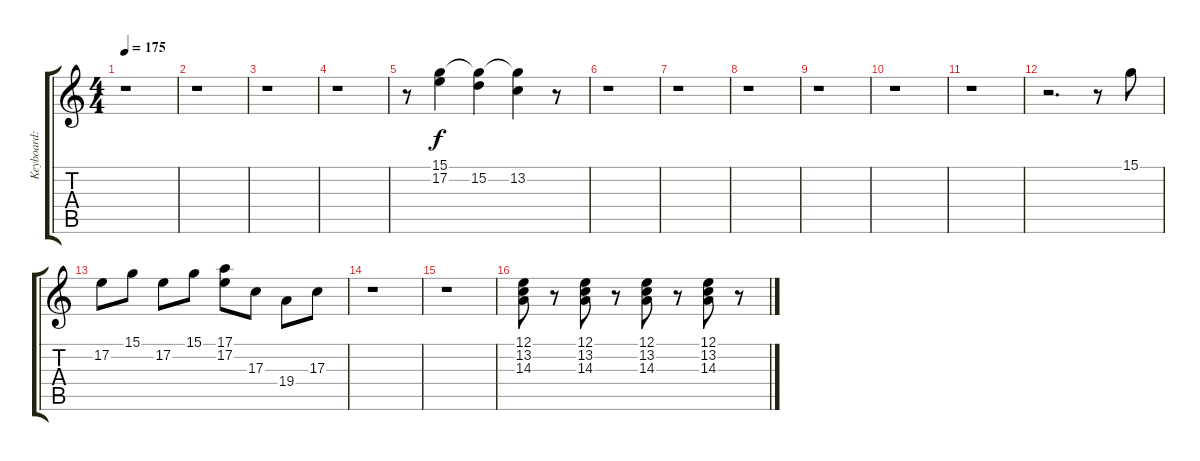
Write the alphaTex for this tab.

\track ("Keyboard: Tsumugi Kotobuki" "Keyboard: ") {instrument lead2sawtooth}
\staff {score tabs}
\tuning (E4 B3 G3 D3 A2 E2) {hide}
\ts (4 4)
\tempo 175
\clef g2
\ks c
r.1{dy f} |
r.1 |
r.1 |
r.1 |
r.8 (15.1 17.2).4 (15.1{t} 15.2).4 (15.1{t} 13.2).4 r.8 |
r.1 |
r.1 |
r.1 |
r.1 |
r.1 |
r.1 |
r.2{d} r.8 15.1.8 |
17.2.8 15.1.8 17.2.8 15.1.8 (17.1 17.2).8 17.3.8 19.4.8 17.3.8 |
r.1 |
r.1 |
(12.1 13.2 14.3).8 r.8 (12.1 13.2 14.3).8 r.8 (12.1 13.2 14.3).8 r.8 (12.1 13.2 14.3).8 r.8
